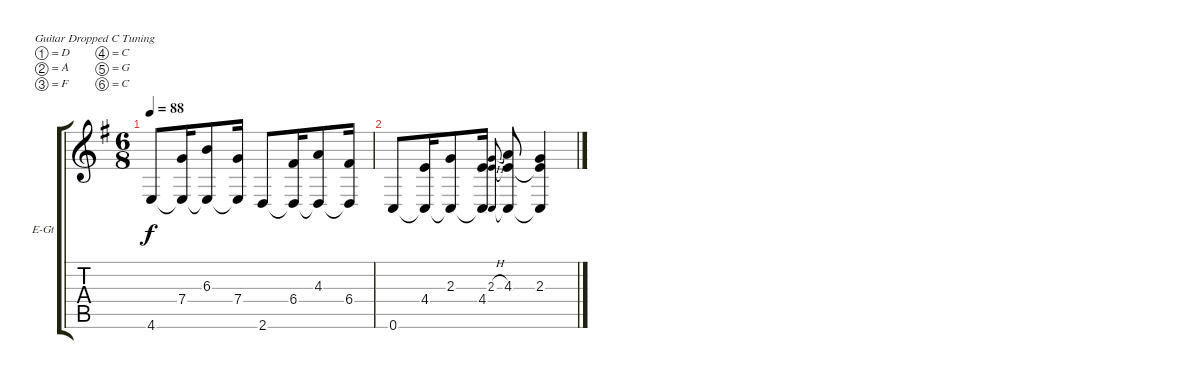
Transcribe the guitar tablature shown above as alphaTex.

\bracketExtendMode groupsimilarinstruments
\firstSystemTrackNameOrientation horizontal
\otherSystemsTrackNameOrientation horizontal
\track ("Electric Guitar 1" "E-Gt") {instrument distortionguitar}
\staff {score tabs}
\tuning (D4 A3 F3 C3 G2 C2)
\ts (6 8)
\tempo 88
\clef g2
\ks eminor
4.6.8{dy f} (7.4 4.6{t}).16 (6.3 4.6{t}).8 (7.4 4.6{t}).16 2.6.8 (6.4 2.6{t}).16 (4.3 2.6{t}).8 (6.4 2.6{t}).16 |
0.6.8 (4.4 0.6{t}).16 (2.3 0.6{t}).8 (4.4 0.6{t}).16 (2.3{h} 0.6{t} 4.4{t}).8{gr onbeat} (4.3 0.6{t} 4.4{t}).8 (4.4{t} 0.6{t} 2.3).4
